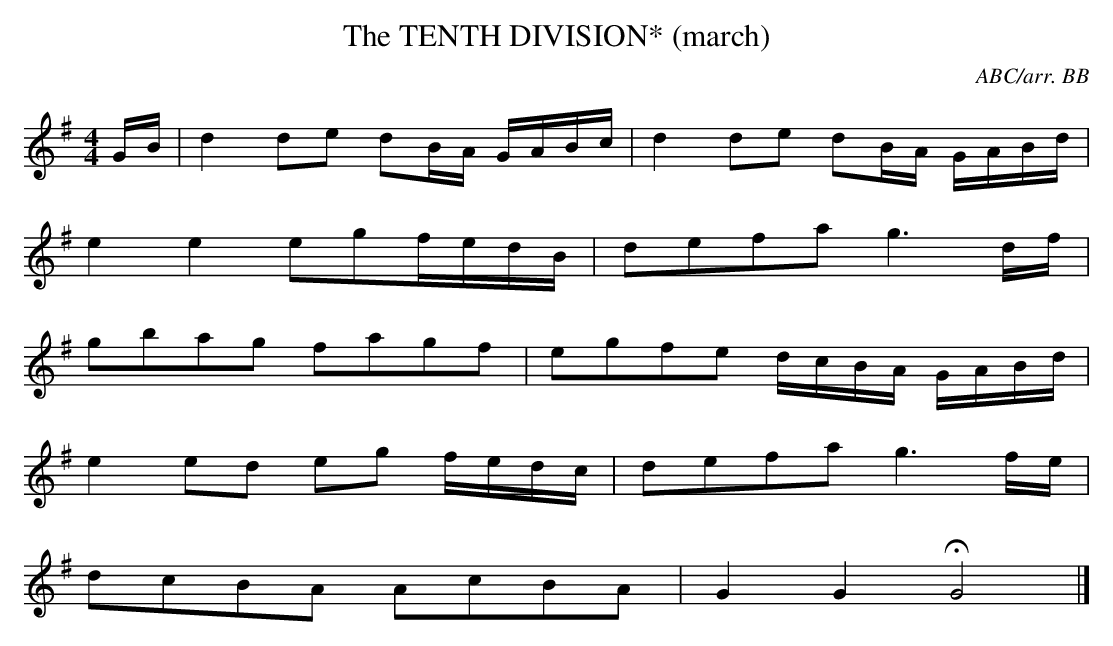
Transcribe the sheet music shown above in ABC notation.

X:1
T:TENTH DIVISION* (march), The
C:ABC/arr. BB
M:4/4
L:1/8
K:G % source key = F
G/B/|d2de dB/A/ G/A/B/c/|d2de dB/A/ G/A/B/d/|
e2e2 egf/e/d/B/|defa g3d/f/|
gbag fagf|egfe d/c/B/A/ G/A/B/d/|
e2ed eg f/e/d/c/|defa g3f/e/|
dcBA AcBA|G2G2 HG4|]
